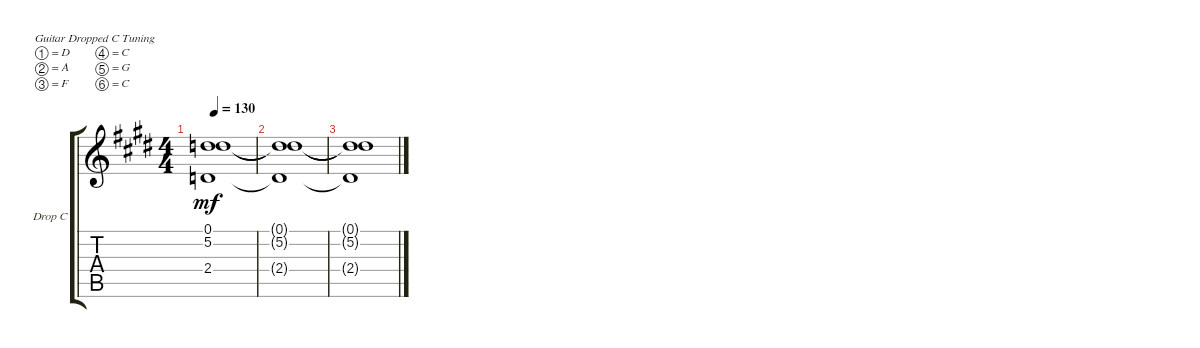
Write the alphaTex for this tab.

\bracketExtendMode groupsimilarinstruments
\firstSystemTrackNameOrientation horizontal
\otherSystemsTrackNameOrientation horizontal
\track ("Guitar R" "Drop C") {instrument distortionguitar}
\staff {score tabs}
\tuning (D4 A3 F3 C3 G2 C2)
\ts (4 4)
\tempo 130
\clef g2
\ks e
(2.4{t} 5.2{t} 0.1{t}).1{dy mf} |
(2.4{t} 5.2{t} 0.1{t}).1 |
(2.4{t} 5.2{t} 0.1{t}).1
